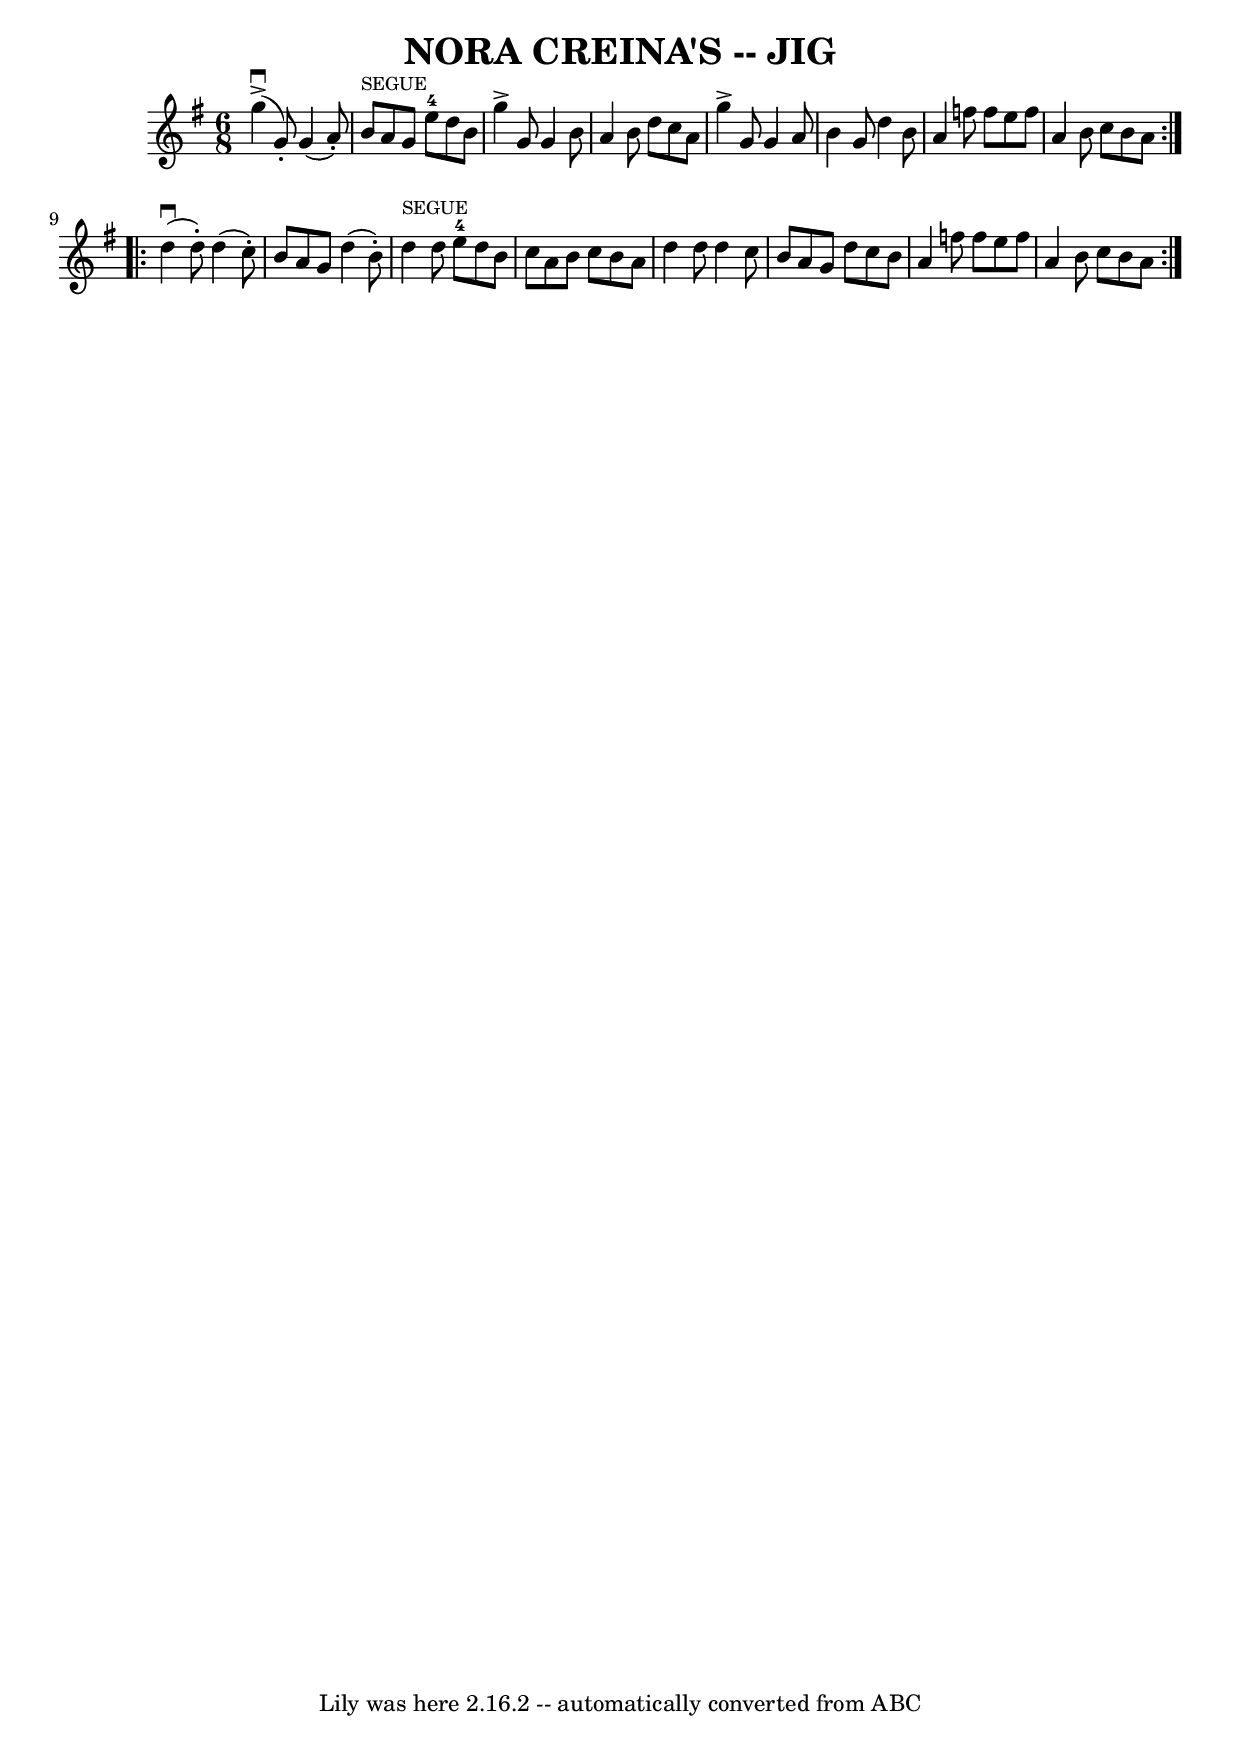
\version "2.7.40"
\include "Mammoth.ily"
\header {
	%% book = "Ryan's Mammoth Collection of Fiddle Tunes"
	crossRefNumber = "1"
	footnotes = ""
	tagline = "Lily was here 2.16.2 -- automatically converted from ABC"
	title = "NORA CREINA'S -- JIG"
}
voicedefault =  {


\repeat volta 2 {
\time 6/8 \key g \major g''4 (^\downbow^\accent g'8 -.) g'4 (a'8 
-.)   |
 b'8^\segue a'8 g'8 e''8-4 d''8 b'8    
|
 g''4^\accent g'8 g'4 b'8    |
 a'4 b'8 d''8   
 c''8 a'8        |
 g''4^\accent g'8 g'4 a'8    |
   
b'4 g'8 d''4 b'8    |
 a'4 f''8 f''8 e''8 f''8    
|
 a'4 b'8 c''8 b'8 a'8    }     \repeat volta 2 { d''4 
(^\downbow d''8 -.) d''4 (c''8 -.)   |
 b'8 a'8 g'8    
d''4 (b'8 -.)   |
 d''4^\segue d''8 e''8-4 d''8    
b'8    |
 c''8 a'8 b'8 c''8 b'8 a'8        |
   
d''4 d''8 d''4 c''8    |
 b'8 a'8 g'8 d''8 c''8    
b'8    |
 a'4 f''8 f''8 e''8 f''8    |
 a'4 b'8  
 c''8 b'8 a'8    }   
}

\score{
    <<

	\context Staff="default"
	{
	    \voicedefault 
	}

    >>
	\layout {
	}
	\midi {}
}
